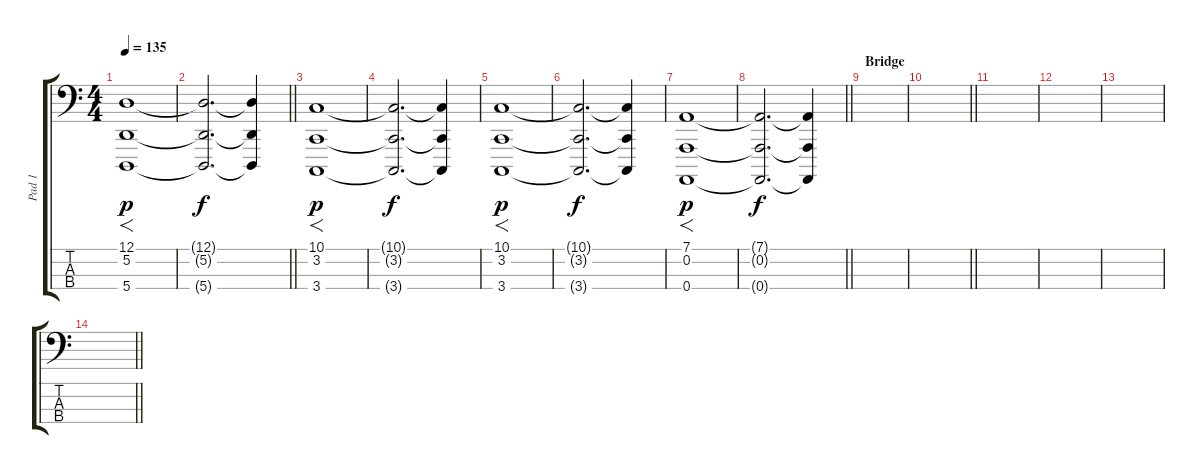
\track ("Pad 1" "Pad 1") {instrument pad7halo}
\staff {score tabs}
\tuning (D2 A1 E1 A0) {hide}
\ts (4 4)
\tempo 135
\clef f4
\ks c
(12.1 5.2 5.4).1{f dy p volume 13} |
\barLineRight lightlight
(12.1{t} 5.2{t} 5.4{t}).2{d dy f} (12.1{t} 5.2{t} 5.4{t}).4{volume 0} |
\section ("" "")
(10.1 3.2 3.4).1{f dy p volume 13} |
(10.1{t} 3.2{t} 3.4{t}).2{d dy f} (10.1{t} 3.2{t} 3.4{t}).4{volume 0} |
(10.1 3.2 3.4).1{f dy p volume 13} |
(10.1{t} 3.2{t} 3.4{t}).2{d dy f} (10.1{t} 3.2{t} 3.4{t}).4{volume 0} |
(7.1 0.2 0.4).1{f dy p volume 13} |
\barLineRight lightlight
(7.1{t} 0.2{t} 0.4{t}).2{d dy f} (7.1{t} 0.2{t} 0.4{t}).4{volume 0} |
\section ("" "Bridge")
|
\barLineRight lightlight
|
|
|
|
\barLineRight lightlight
